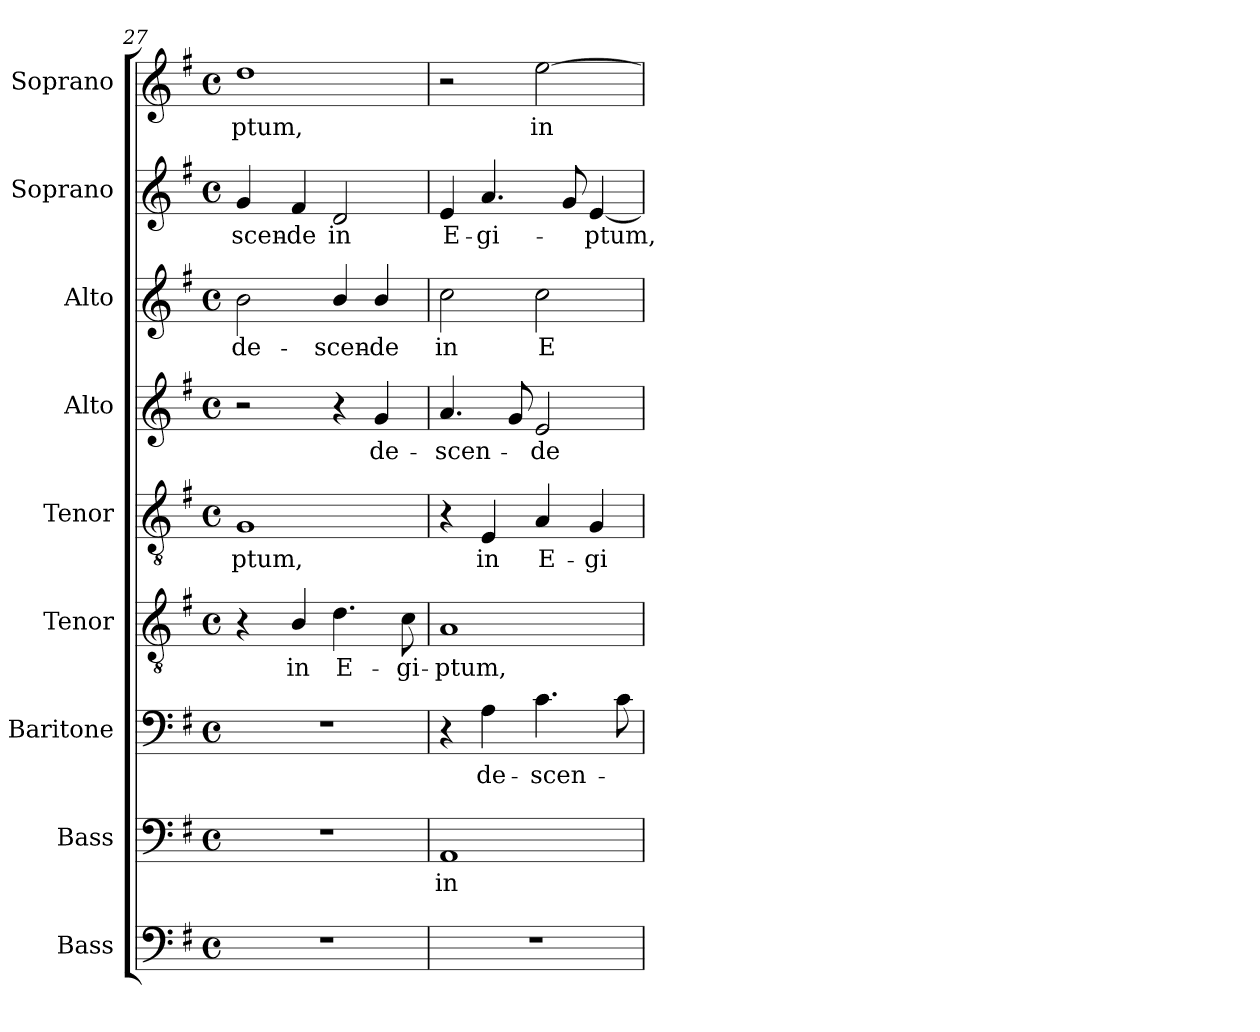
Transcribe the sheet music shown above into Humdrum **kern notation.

**kern	**kern	**text	**kern	**text	**kern	**text	**kern	**text	**kern	**text	**kern	**text	**kern	**text	**kern	**text
*part9	*part8	*part8	*part7	*part7	*part6	*part6	*part5	*part5	*part4	*part4	*part3	*part3	*part2	*part2	*part1	*part1
*staff9	*staff8	*staff8	*staff7	*staff7	*staff6	*staff6	*staff5	*staff5	*staff4	*staff4	*staff3	*staff3	*staff2	*staff2	*staff1	*staff1
*I"Bass	*I"Bass	*	*I"Baritone	*	*I"Tenor	*	*I"Tenor	*	*I"Alto	*	*I"Alto	*	*I"Soprano	*	*I"Soprano	*
*I'B.	*I'B.	*	*I'Bar.	*	*I'T.	*	*I'T.	*	*I'A.	*	*I'A.	*	*I'S.	*	*I'S.	*
*clefF4	*clefF4	*	*clefF4	*	*clefGv2	*	*clefGv2	*	*clefG2	*	*clefG2	*	*clefG2	*	*clefG2	*
*	*	*	*	*	*ITrd7c12	*	*ITrd7c12	*	*	*	*	*	*	*	*	*
*k[f#]	*k[f#]	*	*k[f#]	*	*k[f#]	*	*k[f#]	*	*k[f#]	*	*k[f#]	*	*k[f#]	*	*k[f#]	*
*G:	*G:	*	*G:	*	*G:	*	*G:	*	*G:	*	*G:	*	*G:	*	*G:	*
*M4/4	*M4/4	*	*M4/4	*	*M4/4	*	*M4/4	*	*M4/4	*	*M4/4	*	*M4/4	*	*M4/4	*
*met(c)	*met(c)	*	*met(c)	*	*met(c)	*	*met(c)	*	*met(c)	*	*met(c)	*	*met(c)	*	*met(c)	*
=27	=27	=27	=27	=27	=27	=27	=27	=27	=27	=27	=27	=27	=27	=27	=27	=27
!	!	!	!	!	!	!	!	!LO:LY:b:color=#000000	!	!	!	!	!	!	!	!
!	!	!	!	!	!	!	!	!	!	!	!	!LO:LY:b:color=#000000	!	!	!	!
!	!	!	!	!	!	!	!	!	!	!	!	!	!	!LO:LY:b:color=#000000	!	!
!	!	!	!	!	!	!	!	!	!	!	!	!	!	!	!	!LO:LY:b:color=#000000
1r	1r	.	1r	.	4r	.	1GGi	-ptum,	2r	.	2bi\	de-	4gi/	-scen-	1ddi	-ptum,
!	!	!	!	!	!	!LO:LY:b:color=#000000	!	!	!	!	!	!	!	!	!	!
!	!	!	!	!	!	!	!	!	!	!	!	!	!	!LO:LY:b:color=#000000	!	!
.	.	.	.	.	4BBi/	in	.	.	.	.	.	.	4f#i/	-de	.	.
!	!	!	!	!	!	!LO:LY:b:color=#000000	!	!	!	!	!	!	!	!	!	!
!	!	!	!	!	!	!	!	!	!	!	!	!LO:LY:b:color=#000000	!	!	!	!
!	!	!	!	!	!	!	!	!	!	!	!	!	!	!LO:LY:b:color=#000000	!	!
.	.	.	.	.	4.Di\	E-	.	.	4r	.	4bi/	-scen-	2di/	in	.	.
!	!	!	!	!	!	!	!	!	!	!LO:LY:b:color=#000000	!	!	!	!	!	!
!	!	!	!	!	!	!	!	!	!	!	!	!LO:LY:b:color=#000000	!	!	!	!
.	.	.	.	.	.	.	.	.	4gi/	de-	4bi/	-de	.	.	.	.
!	!	!	!	!	!	!LO:LY:b:color=#000000	!	!	!	!	!	!	!	!	!	!
.	.	.	.	.	8Ci\	-gi-	.	.	.	.	.	.	.	.	.	.
=28	=28	=28	=28	=28	=28	=28	=28	=28	=28	=28	=28	=28	=28	=28	=28	=28
!	!	!LO:LY:b:color=#000000	!	!	!	!	!	!	!	!	!	!	!	!	!	!
!	!	!	!	!	!	!LO:LY:b:color=#000000	!	!	!	!	!	!	!	!	!	!
!	!	!	!	!	!	!	!	!	!	!LO:LY:b:color=#000000	!	!	!	!	!	!
!	!	!	!	!	!	!	!	!	!	!	!	!LO:LY:b:color=#000000	!	!	!	!
!	!	!	!	!	!	!	!	!	!	!	!	!	!	!LO:LY:b:color=#000000	!	!
1r	1AAi	in	4r	.	1AAi	-ptum,	4r	.	4.ai/	-scen-	2cci\	in	4ei/	E-	2r	.
!	!	!	!	!LO:LY:b:color=#000000	!	!	!	!	!	!	!	!	!	!	!	!
!	!	!	!	!	!	!	!	!LO:LY:b:color=#000000	!	!	!	!	!	!	!	!
!	!	!	!	!	!	!	!	!	!	!	!	!	!	!LO:LY:b:color=#000000	!	!
.	.	.	4Ai\	de-	.	.	4EEi/	in	.	.	.	.	4.ai/	-gi-	.	.
.	.	.	.	.	.	.	.	.	8gi/	.	.	.	.	.	.	.
!	!	!	!	!LO:LY:b:color=#000000	!	!	!	!	!	!	!	!	!	!	!	!
!	!	!	!	!	!	!	!	!LO:LY:b:color=#000000	!	!	!	!	!	!	!	!
!	!	!	!	!	!	!	!	!	!	!LO:LY:b:color=#000000	!	!	!	!	!	!
!	!	!	!	!	!	!	!	!	!	!	!	!LO:LY:b:color=#000000	!	!	!	!
!	!	!	!	!	!	!	!	!	!	!	!	!	!	!	!	!LO:LY:b:color=#000000
.	.	.	4.ci\	-scen-	.	.	4AAi/	E-	2ei/	-de	2cci\	E-	.	.	[2eei\	in
.	.	.	.	.	.	.	.	.	.	.	.	.	8gi/	.	.	.
!	!	!	!	!	!	!	!	!LO:LY:b:color=#000000	!	!	!	!	!	!	!	!
!	!	!	!	!	!	!	!	!	!	!	!	!	!	!LO:LY:b:color=#000000	!	!
.	.	.	.	.	.	.	4GGi/	-gi-	.	.	.	.	[4ei/	-ptum,	.	.
.	.	.	8ci\	.	.	.	.	.	.	.	.	.	.	.	.	.
=	=	=	=	=	=	=	=	=	=	=	=	=	=	=	=	=
*-	*-	*-	*-	*-	*-	*-	*-	*-	*-	*-	*-	*-	*-	*-	*-	*-
